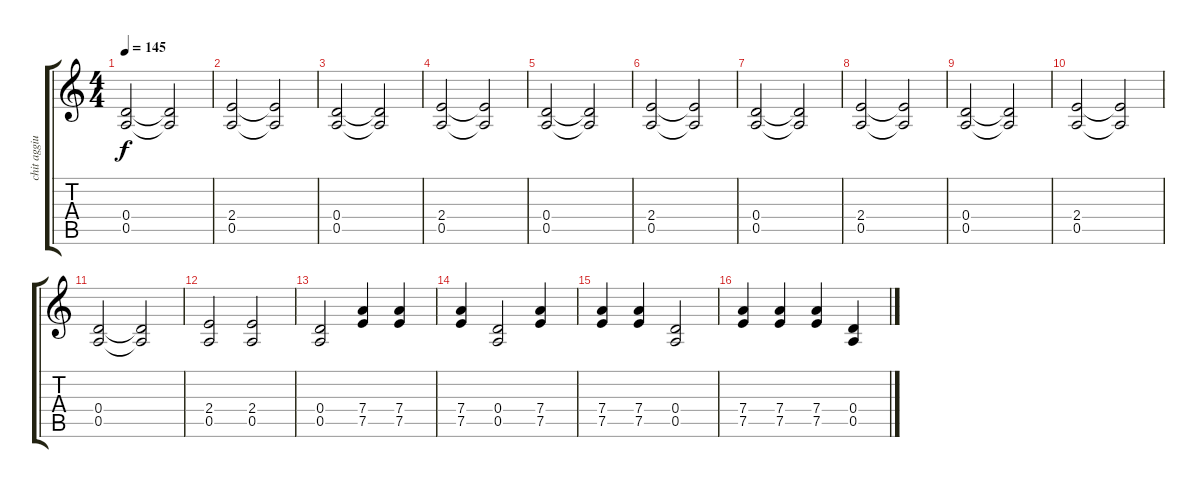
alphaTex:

\track ("chit aggiunta" "chit aggiu") {instrument overdrivenguitar}
\staff {score tabs}
\tuning (E4 B3 G3 D3 A2 E2) {hide}
\ts (4 4)
\tempo 145
\clef g2
\ks c
(0.4 0.5).2{dy f} (0.4{t} 0.5{t}).2 |
(2.4 0.5).2 (2.4{t} 0.5{t}).2 |
(0.4 0.5).2 (0.4{t} 0.5{t}).2 |
(2.4 0.5).2 (2.4{t} 0.5{t}).2 |
(0.4 0.5).2 (0.4{t} 0.5{t}).2 |
(2.4 0.5).2 (2.4{t} 0.5{t}).2 |
(0.4 0.5).2 (0.4{t} 0.5{t}).2 |
(2.4 0.5).2 (2.4{t} 0.5{t}).2 |
(0.4 0.5).2 (0.4{t} 0.5{t}).2 |
(2.4 0.5).2 (2.4{t} 0.5{t}).2 |
(0.4 0.5).2 (0.4{t} 0.5{t}).2 |
(2.4 0.5).2 (2.4 0.5).2 |
(0.4 0.5).2 (7.4 7.5).4 (7.4 7.5).4 |
(7.4 7.5).4 (0.4 0.5).2 (7.4 7.5).4 |
(7.4 7.5).4 (7.4 7.5).4 (0.4 0.5).2 |
(7.4 7.5).4 (7.4 7.5).4 (7.4 7.5).4 (0.4 0.5).4
